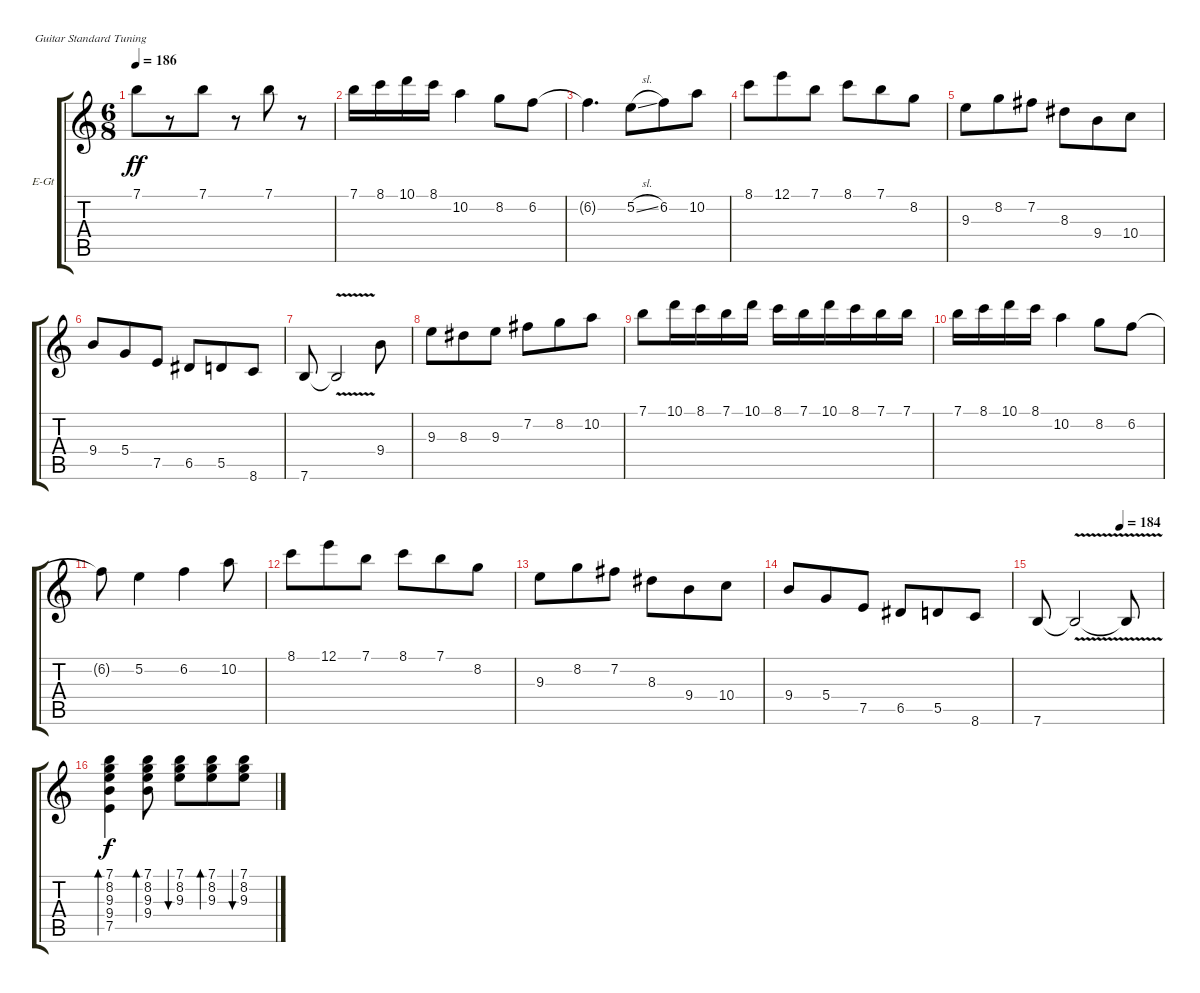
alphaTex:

\bracketExtendMode groupsimilarinstruments
\firstSystemTrackNameOrientation horizontal
\otherSystemsTrackNameOrientation horizontal
\track ("John" "E-Gt") {instrument electricguitarclean}
\staff {score tabs}
\tuning (E4 B3 G3 D3 A2 E2)
\ts (6 8)
\tempo 186
\clef g2
\scale
0.333333
\ks c
7.1.8{dy ff} r.8 7.1.8 r.8 7.1.8 r.8 |
\scale
0.333333 7.1.16 8.1.16 10.1.16 8.1.16 10.2.4 8.2.8 6.2.8 |
\scale
0.333333 6.2{t}.4{d} 5.2{sl}.8 6.2.8 10.2.8 |
\scale
0.333333 8.1.8 12.1.8 7.1.8 8.1.8 7.1.8 8.2.8 |
\scale
0.333333 9.3.8 8.2.8 7.2.8 8.3.8 9.4.8 10.4.8 |
\scale
0.333333 9.4.8 5.4.8 7.5.8 6.5.8 5.5.8 8.6.8 |
\scale
0.333333 7.6.8 7.6{v t}.2 9.4.8 |
\scale
0.333333 9.3.8 8.3.8 9.3.8 7.2.8 8.2.8 10.2.8 |
\scale
0.333333 7.1.8 10.1.16 8.1.16 7.1.16 10.1.16 8.1.16 7.1.16 10.1.16 8.1.16 7.1.16 7.1.16 |
\scale
0.333333 7.1.16 8.1.16 10.1.16 8.1.16 10.2.4 8.2.8 6.2.8 |
\scale
0.333333 6.2{t}.8 5.2.4 6.2.4 10.2.8 |
\scale
0.333333 8.1.8 12.1.8 7.1.8 8.1.8 7.1.8 8.2.8 |
\scale
0.333333 9.3.8 8.2.8 7.2.8 8.3.8 9.4.8 10.4.8 |
9.4.8 5.4.8 7.5.8 6.5.8 5.5.8 8.6.8 |
\tempo (184 0.666667)
7.6.8 7.6{v t}.2 7.6{v t}.8 |
(7.5 9.4 9.3 8.2 7.1).4{bd 99 dy f} (9.4 9.3 8.2 7.1).8{bd 69} (9.3 8.2 7.1).8{bu 68} (9.3 8.2 7.1).8{bd 67} (9.3 8.2 7.1).8{bu 66}
